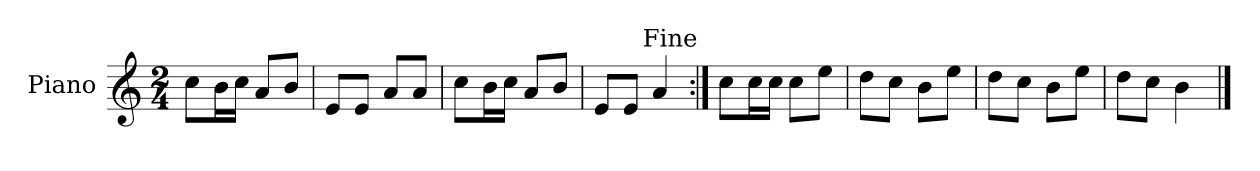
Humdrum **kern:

**kern
*part1
*staff1
*I"Piano
*I'Pno.
*clefG2
*k[]
*M2/4
=1
8cc\L
16b\L
16cc\JJ
8a/L
8b/J
=2
8e/L
8e/J
8a/L
8a/J
=3
8cc\L
16b\L
16cc\JJ
8a/L
8b/J
=4
8e/L
8e/J
4a/
!LO:TX:a:rj:t=Fine
=5:|!
8cc\L
16cc\L
16cc\JJ
8cc\L
8ee\J
=6
8dd\L
8cc\J
8b\L
8ee\J
=7
8dd\L
8cc\J
8b\L
8ee\J
=8
8dd\L
8cc\J
4b\
==
*-
